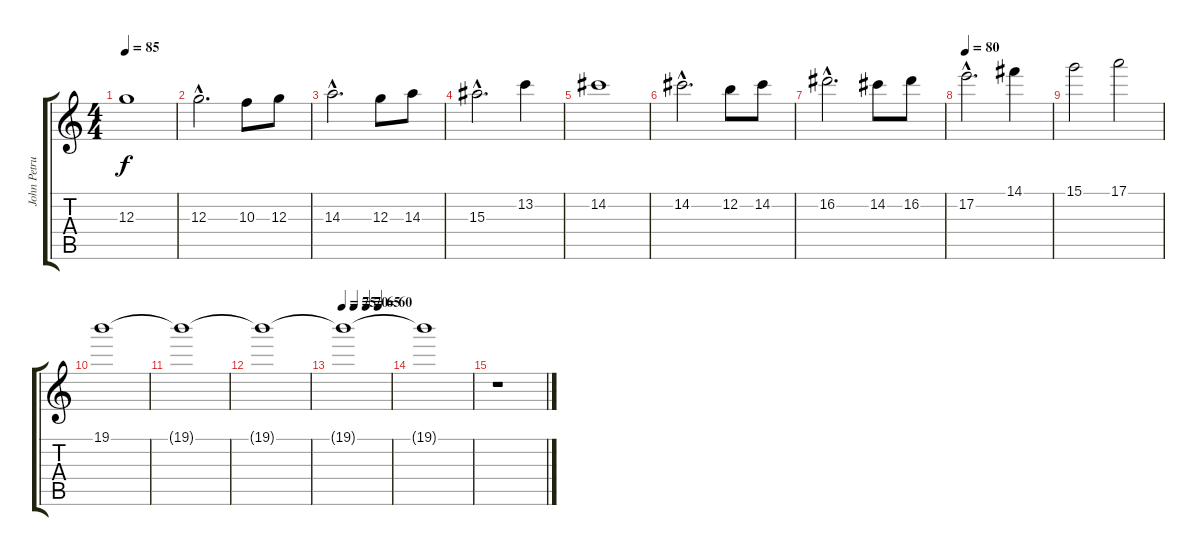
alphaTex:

\track ("John Petrucci octave pedal" "John Petru") {instrument overdrivenguitar}
\staff {score tabs}
\tuning (E4 B3 G3 D3 A2 E2) {hide}
\ts (4 4)
\tempo 85
\clef g2
\ks c
12.3.1{dy f} |
12.3{hac}.2{d} 10.3.8 12.3.8 |
14.3{hac}.2{d} 12.3.8 14.3.8 |
15.3{hac}.2{d} 13.2.4 |
14.2.1 |
14.2{hac}.2{d} 12.2.8 14.2.8 |
16.2{hac}.2{d} 14.2.8 16.2.8 |
\tempo 80
17.2{hac}.2{d} 14.1.4 |
15.1.2 17.1.2 |
19.1.1 |
19.1{t}.1 |
19.1{t}.1{volume 3} |
\tempo 75
\tempo (70 0.25)
\tempo (65 0.5)
\tempo (60 0.75)
19.1{t}.1 |
19.1{t}.1 |
r.1
